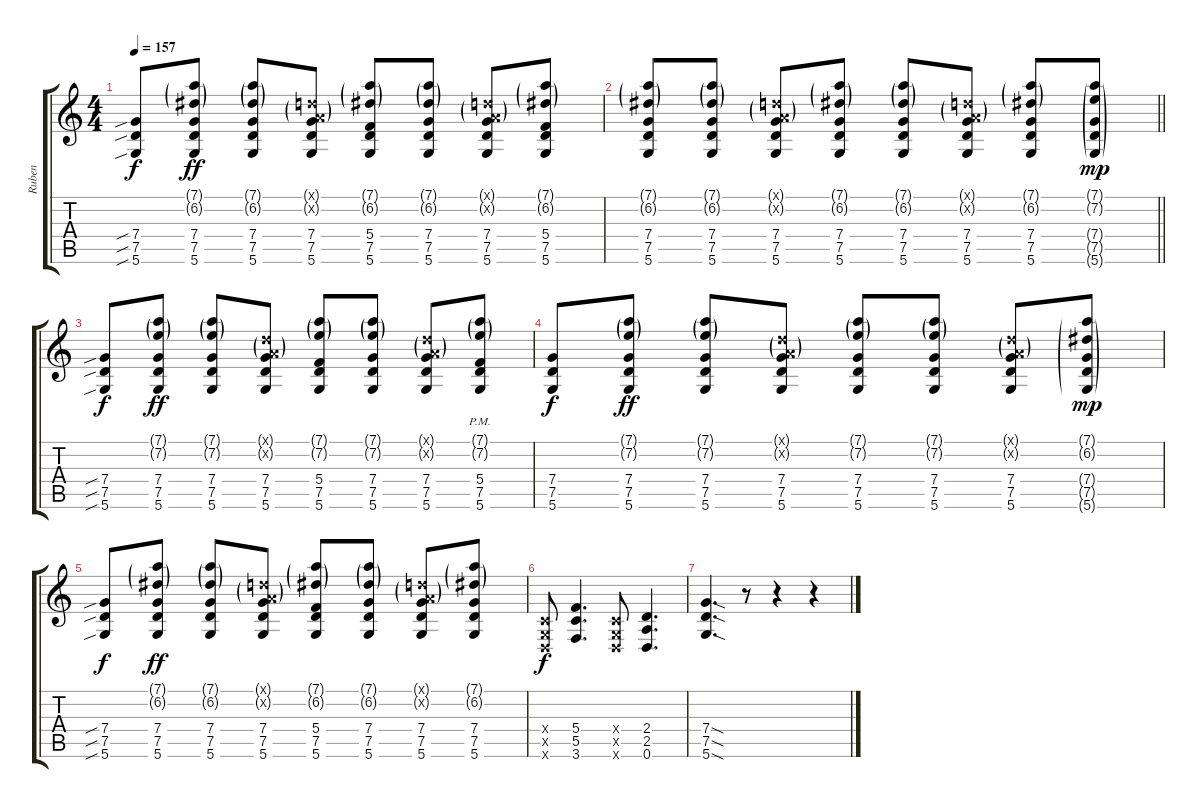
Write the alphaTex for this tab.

\track ("Ruben" "Ruben") {instrument overdrivenguitar}
\staff {score tabs}
\tuning (D4 A3 F3 C3 G2 D2) {hide}
\ts (4 4)
\tempo 157
\clef g2
\ks c
(7.4{sib} 7.5{sib} 5.6{sib}).8{dy f} (7.1{g} 6.2{g} 7.4 7.5 5.6).8{dy ff} (7.1{g} 6.2{g} 7.4 7.5 5.6).8 (0.1{g x} 0.2{g x} 7.4 7.5 5.6).8 (7.1{g} 6.2{g} 5.4 7.5 5.6).8 (7.1{g} 6.2{g} 7.4 7.5 5.6).8 (0.1{g x} 0.2{g x} 7.4 7.5 5.6).8 (7.1{g} 6.2{g} 5.4 7.5 5.6).8 |
\barLineRight lightlight
(7.1{g} 6.2{g} 7.4 7.5 5.6).8 (7.1{g} 6.2{g} 7.4 7.5 5.6).8 (0.1{g x} 0.2{g x} 7.4 7.5 5.6).8 (7.1{g} 6.2{g} 7.4 7.5 5.6).8 (7.1{g} 6.2{g} 7.4 7.5 5.6).8 (0.1{g x} 0.2{g x} 7.4 7.5 5.6).8 (7.1{g} 6.2{g} 7.4 7.5 5.6).8 (7.1{g} 7.2{g} 7.4{g} 7.5{g} 5.6{g}).8{dy mp} |
(7.4{sib} 7.5{sib} 5.6{sib}).8{dy f} (7.1{g} 7.2{g} 7.4 7.5 5.6).8{dy ff} (7.1{g} 7.2{g} 7.4 7.5 5.6).8 (0.1{g x} 0.2{g x} 7.4 7.5 5.6).8 (7.1{g} 7.2{g} 5.4 7.5 5.6).8 (7.1{g} 7.2{g} 7.4 7.5 5.6).8 (0.1{g x} 0.2{g x} 7.4 7.5 5.6).8 (7.1{g} 7.2{g} 5.4{pm} 7.5 5.6).8 |
(7.4 7.5 5.6).8{dy f} (7.1{g} 7.2{g} 7.4 7.5 5.6).8{dy ff} (7.1{g} 7.2{g} 7.4 7.5 5.6).8 (0.1{g x} 0.2{g x} 7.4 7.5 5.6).8 (7.1{g} 7.2{g} 7.4 7.5 5.6).8 (7.1{g} 7.2{g} 7.4 7.5 5.6).8 (0.1{g x} 0.2{g x} 7.4 7.5 5.6).8 (7.1{g} 6.2{g} 7.4{g} 7.5{g} 5.6{g}).8{dy mp} |
(7.4{sib} 7.5{sib} 5.6{sib}).8{dy f} (7.1{g} 6.2{g} 7.4 7.5 5.6).8{dy ff} (7.1{g} 6.2{g} 7.4 7.5 5.6).8 (0.1{g x} 0.2{g x} 7.4 7.5 5.6).8 (7.1{g} 6.2{g} 5.4 7.5 5.6).8 (7.1{g} 6.2{g} 7.4 7.5 5.6).8 (0.1{g x} 0.2{g x} 7.4 7.5 5.6).8 (7.1{g} 6.2{g} 7.4 7.5 5.6).8 |
(0.4{x} 0.5{x} 0.6{x}).8{dy f} (5.4 5.5 3.6).4{d} (0.4{x} 0.5{x} 0.6{x}).8 (2.4 2.5 0.6).4{d} |
(7.4{sod} 7.5{sod} 5.6{sod}).4{d} r.8 r.4 r.4
